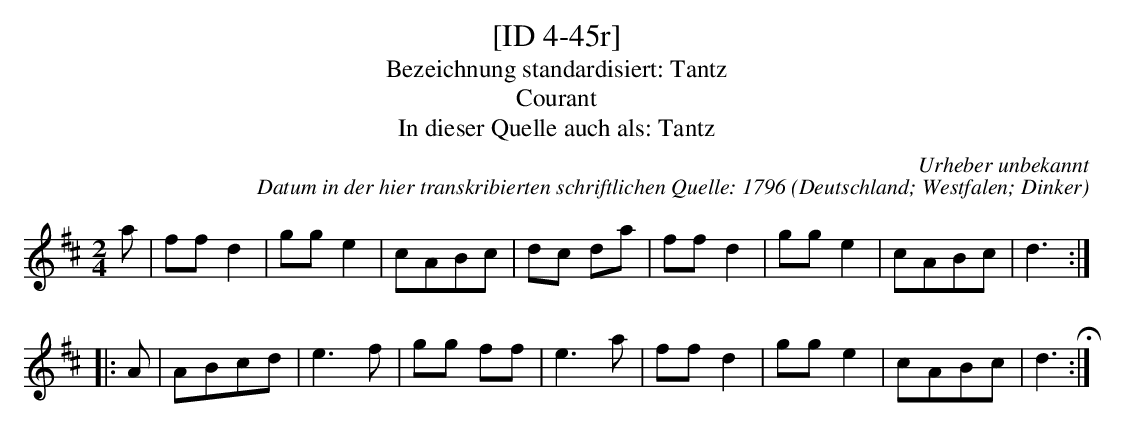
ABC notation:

X:1
T:[ID 4-45r]
T:Bezeichnung standardisiert: Tantz
T:Courant
T:In dieser Quelle auch als: Tantz
C:Urheber unbekannt
C:Datum in der hier transkribierten schriftlichen Quelle: 1796
O:Deutschland; Westfalen; Dinker
L:1/16
M:2/4
K:D
a2 |\ %auftakt
f2f2d4 | g2g2e4 | c2A2B2c2 | d2c2 d2a2 | f2f2d4 | g2g2e4 | c2A2B2c2 | d6 ::
A2 |\ %auftakt
A2B2c2d2 | e6 f2 | g2g2 f2f2 | e6 a2 | f2f2d4 | g2g2e4 | c2A2B2c2 | d6 H:|
